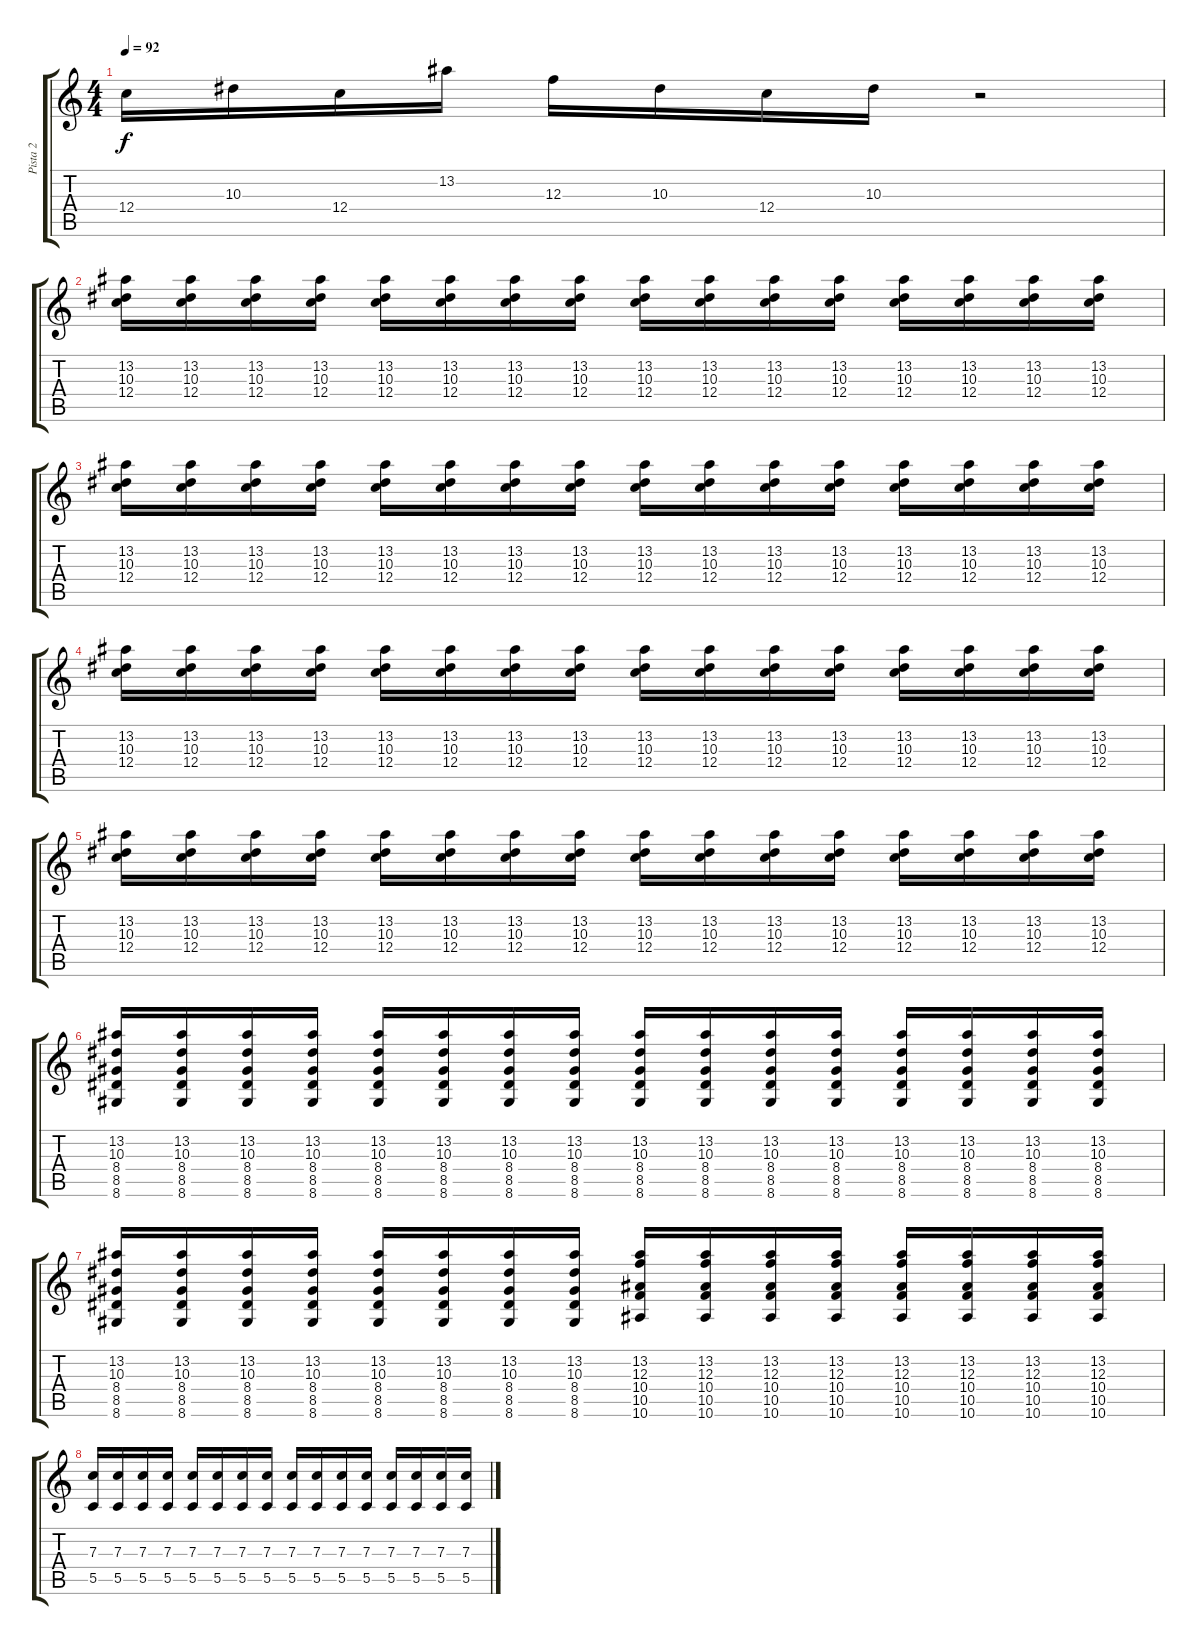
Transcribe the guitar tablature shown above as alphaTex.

\track ("Pista 2" "Pista 2") {instrument overdrivenguitar}
\staff {score tabs}
\tuning (D4 A3 F3 C3 G2 C2) {hide}
\ts (4 4)
\tempo 92
\clef g2
\ks c
12.4.16{dy f} 10.3.16 12.4.16 13.2.16 12.3.16 10.3.16 12.4.16 10.3.16 r.2 |
(13.2 10.3 12.4).16{volume 13 instrument overdrivenguitar} (13.2 10.3 12.4).16 (13.2 10.3 12.4).16 (13.2 10.3 12.4).16 (13.2 10.3 12.4).16 (13.2 10.3 12.4).16 (13.2 10.3 12.4).16 (13.2 10.3 12.4).16 (13.2 10.3 12.4).16 (13.2 10.3 12.4).16 (13.2 10.3 12.4).16 (13.2 10.3 12.4).16 (13.2 10.3 12.4).16 (13.2 10.3 12.4).16 (13.2 10.3 12.4).16 (13.2 10.3 12.4).16 |
(13.2 10.3 12.4).16 (13.2 10.3 12.4).16 (13.2 10.3 12.4).16 (13.2 10.3 12.4).16 (13.2 10.3 12.4).16 (13.2 10.3 12.4).16 (13.2 10.3 12.4).16 (13.2 10.3 12.4).16 (13.2 10.3 12.4).16 (13.2 10.3 12.4).16 (13.2 10.3 12.4).16 (13.2 10.3 12.4).16 (13.2 10.3 12.4).16 (13.2 10.3 12.4).16 (13.2 10.3 12.4).16 (13.2 10.3 12.4).16 |
(13.2 10.3 12.4).16 (13.2 10.3 12.4).16 (13.2 10.3 12.4).16 (13.2 10.3 12.4).16 (13.2 10.3 12.4).16 (13.2 10.3 12.4).16 (13.2 10.3 12.4).16 (13.2 10.3 12.4).16 (13.2 10.3 12.4).16 (13.2 10.3 12.4).16 (13.2 10.3 12.4).16 (13.2 10.3 12.4).16 (13.2 10.3 12.4).16 (13.2 10.3 12.4).16 (13.2 10.3 12.4).16 (13.2 10.3 12.4).16 |
(13.2 10.3 12.4).16 (13.2 10.3 12.4).16 (13.2 10.3 12.4).16 (13.2 10.3 12.4).16 (13.2 10.3 12.4).16 (13.2 10.3 12.4).16 (13.2 10.3 12.4).16 (13.2 10.3 12.4).16 (13.2 10.3 12.4).16 (13.2 10.3 12.4).16 (13.2 10.3 12.4).16 (13.2 10.3 12.4).16 (13.2 10.3 12.4).16 (13.2 10.3 12.4).16 (13.2 10.3 12.4).16 (13.2 10.3 12.4).16 |
(13.2 10.3 8.4 8.5 8.6).16 (13.2 10.3 8.4 8.5 8.6).16 (13.2 10.3 8.4 8.5 8.6).16 (13.2 10.3 8.4 8.5 8.6).16 (13.2 10.3 8.4 8.5 8.6).16 (13.2 10.3 8.4 8.5 8.6).16 (13.2 10.3 8.4 8.5 8.6).16 (13.2 10.3 8.4 8.5 8.6).16 (13.2 10.3 8.4 8.5 8.6).16 (13.2 10.3 8.4 8.5 8.6).16 (13.2 10.3 8.4 8.5 8.6).16 (13.2 10.3 8.4 8.5 8.6).16 (13.2 10.3 8.4 8.5 8.6).16 (13.2 10.3 8.4 8.5 8.6).16 (13.2 10.3 8.4 8.5 8.6).16 (13.2 10.3 8.4 8.5 8.6).16 |
(13.2 10.3 8.4 8.5 8.6).16 (13.2 10.3 8.4 8.5 8.6).16 (13.2 10.3 8.4 8.5 8.6).16 (13.2 10.3 8.4 8.5 8.6).16 (13.2 10.3 8.4 8.5 8.6).16 (13.2 10.3 8.4 8.5 8.6).16 (13.2 10.3 8.4 8.5 8.6).16 (13.2 10.3 8.4 8.5 8.6).16 (13.2 12.3 10.4 10.5 10.6).16 (13.2 12.3 10.4 10.5 10.6).16 (13.2 12.3 10.4 10.5 10.6).16 (13.2 12.3 10.4 10.5 10.6).16 (13.2 12.3 10.4 10.5 10.6).16 (13.2 12.3 10.4 10.5 10.6).16 (13.2 12.3 10.4 10.5 10.6).16 (13.2 12.3 10.4 10.5 10.6).16 |
(7.3 5.5).16{volume 6} (7.3 5.5).16 (7.3 5.5).16 (7.3 5.5).16 (7.3 5.5).16 (7.3 5.5).16 (7.3 5.5).16 (7.3 5.5).16 (7.3 5.5).16 (7.3 5.5).16 (7.3 5.5).16 (7.3 5.5).16 (7.3 5.5).16 (7.3 5.5).16 (7.3 5.5).16 (7.3 5.5).16
